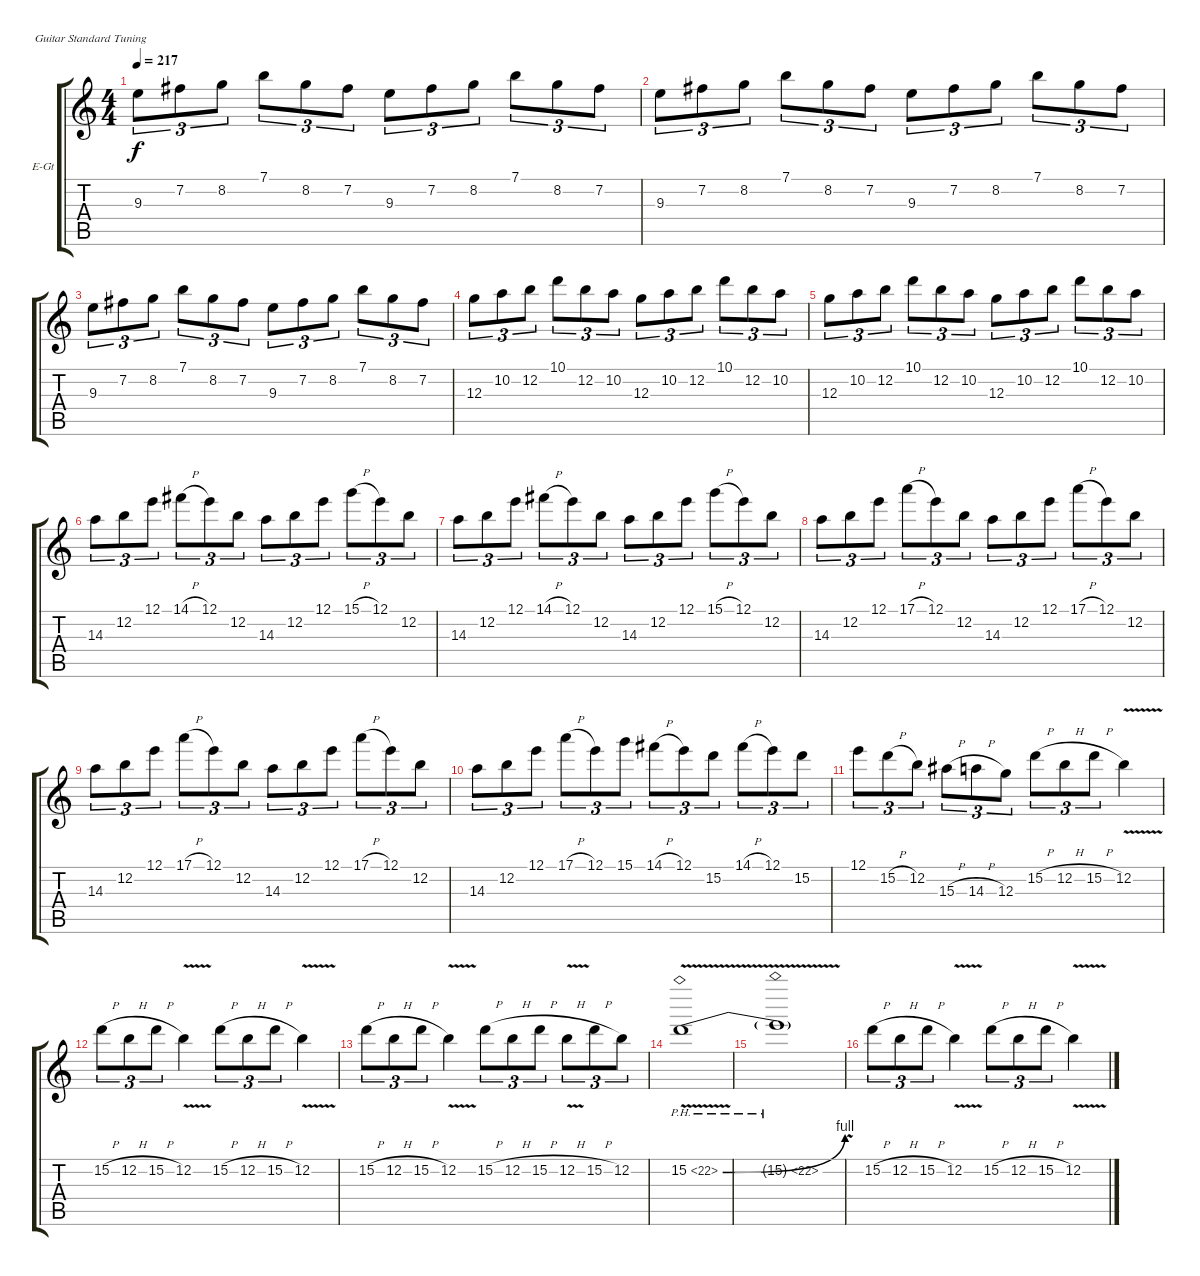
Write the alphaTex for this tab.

\bracketExtendMode groupsimilarinstruments
\firstSystemTrackNameOrientation horizontal
\otherSystemsTrackNameOrientation horizontal
\track ("Lead Guitar 2" "E-Gt") {instrument distortionguitar}
\staff {score tabs}
\tuning (E4 B3 G3 D3 A2 E2)
\ts (4 4)
\tempo 217
\clef g2
\ks c
9.3.8{tu (3 2) dy f} 7.2.8{tu (3 2)} 8.2.8{tu (3 2)} 7.1.8{tu (3 2)} 8.2.8{tu (3 2)} 7.2.8{tu (3 2)} 9.3.8{tu (3 2)} 7.2.8{tu (3 2)} 8.2.8{tu (3 2)} 7.1.8{tu (3 2)} 8.2.8{tu (3 2)} 7.2.8{tu (3 2)} |
9.3.8{tu (3 2)} 7.2.8{tu (3 2)} 8.2.8{tu (3 2)} 7.1.8{tu (3 2)} 8.2.8{tu (3 2)} 7.2.8{tu (3 2)} 9.3.8{tu (3 2)} 7.2.8{tu (3 2)} 8.2.8{tu (3 2)} 7.1.8{tu (3 2)} 8.2.8{tu (3 2)} 7.2.8{tu (3 2)} |
9.3.8{tu (3 2)} 7.2.8{tu (3 2)} 8.2.8{tu (3 2)} 7.1.8{tu (3 2)} 8.2.8{tu (3 2)} 7.2.8{tu (3 2)} 9.3.8{tu (3 2)} 7.2.8{tu (3 2)} 8.2.8{tu (3 2)} 7.1.8{tu (3 2)} 8.2.8{tu (3 2)} 7.2.8{tu (3 2)} |
12.3.8{tu (3 2)} 10.2.8{tu (3 2)} 12.2.8{tu (3 2)} 10.1.8{tu (3 2)} 12.2.8{tu (3 2)} 10.2.8{tu (3 2)} 12.3.8{tu (3 2)} 10.2.8{tu (3 2)} 12.2.8{tu (3 2)} 10.1.8{tu (3 2)} 12.2.8{tu (3 2)} 10.2.8{tu (3 2)} |
12.3.8{tu (3 2)} 10.2.8{tu (3 2)} 12.2.8{tu (3 2)} 10.1.8{tu (3 2)} 12.2.8{tu (3 2)} 10.2.8{tu (3 2)} 12.3.8{tu (3 2)} 10.2.8{tu (3 2)} 12.2.8{tu (3 2)} 10.1.8{tu (3 2)} 12.2.8{tu (3 2)} 10.2.8{tu (3 2)} |
14.3.8{tu (3 2)} 12.2.8{tu (3 2)} 12.1.8{tu (3 2)} 14.1{h}.8{tu (3 2)} 12.1.8{tu (3 2)} 12.2.8{tu (3 2)} 14.3.8{tu (3 2)} 12.2.8{tu (3 2)} 12.1.8{tu (3 2)} 15.1{h}.8{tu (3 2)} 12.1.8{tu (3 2)} 12.2.8{tu (3 2)} |
14.3.8{tu (3 2)} 12.2.8{tu (3 2)} 12.1.8{tu (3 2)} 14.1{h}.8{tu (3 2)} 12.1.8{tu (3 2)} 12.2.8{tu (3 2)} 14.3.8{tu (3 2)} 12.2.8{tu (3 2)} 12.1.8{tu (3 2)} 15.1{h}.8{tu (3 2)} 12.1.8{tu (3 2)} 12.2.8{tu (3 2)} |
14.3.8{tu (3 2)} 12.2.8{tu (3 2)} 12.1.8{tu (3 2)} 17.1{h}.8{tu (3 2)} 12.1.8{tu (3 2)} 12.2.8{tu (3 2)} 14.3.8{tu (3 2)} 12.2.8{tu (3 2)} 12.1.8{tu (3 2)} 17.1{h}.8{tu (3 2)} 12.1.8{tu (3 2)} 12.2.8{tu (3 2)} |
14.3.8{tu (3 2)} 12.2.8{tu (3 2)} 12.1.8{tu (3 2)} 17.1{h}.8{tu (3 2)} 12.1.8{tu (3 2)} 12.2.8{tu (3 2)} 14.3.8{tu (3 2)} 12.2.8{tu (3 2)} 12.1.8{tu (3 2)} 17.1{h}.8{tu (3 2)} 12.1.8{tu (3 2)} 12.2.8{tu (3 2)} |
14.3.8{tu (3 2)} 12.2.8{tu (3 2)} 12.1.8{tu (3 2)} 17.1{h}.8{tu (3 2)} 12.1.8{tu (3 2)} 15.1.8{tu (3 2)} 14.1{h}.8{tu (3 2)} 12.1.8{tu (3 2)} 15.2.8{tu (3 2)} 14.1{h}.8{tu (3 2)} 12.1.8{tu (3 2)} 15.2.8{tu (3 2)} |
12.1.8{tu (3 2)} 15.2{h}.8{tu (3 2)} 12.2.8{tu (3 2)} 15.3{h}.8{tu (3 2)} 14.3{h}.8{tu (3 2)} 12.3.8{tu (3 2)} 15.2{h}.8{tu (3 2)} 12.2{h}.8{tu (3 2)} 15.2{h}.8{tu (3 2)} 12.2{v}.4 |
15.2{h}.8{tu (3 2)} 12.2{h}.8{tu (3 2)} 15.2{h}.8{tu (3 2)} 12.2{v}.4 15.2{h}.8{tu (3 2)} 12.2{h}.8{tu (3 2)} 15.2{h}.8{tu (3 2)} 12.2{v}.4 |
15.2{h}.8{tu (3 2)} 12.2{h}.8{tu (3 2)} 15.2{h}.8{tu (3 2)} 12.2{v}.4 15.2{h}.8{tu (3 2)} 12.2{h}.8{tu (3 2)} 15.2{h}.8{tu (3 2)} 12.2{v h}.8{tu (3 2)} 15.2{h}.8{tu (3 2)} 12.2.8{tu (3 2)} |
15.2{be (bend 0 0 9 4) ph 7 v}.1 |
15.2{ph 7 v t}.1 |
15.2{h}.8{tu (3 2)} 12.2{h}.8{tu (3 2)} 15.2{h}.8{tu (3 2)} 12.2{v}.4 15.2{h}.8{tu (3 2)} 12.2{h}.8{tu (3 2)} 15.2{h}.8{tu (3 2)} 12.2{v}.4
